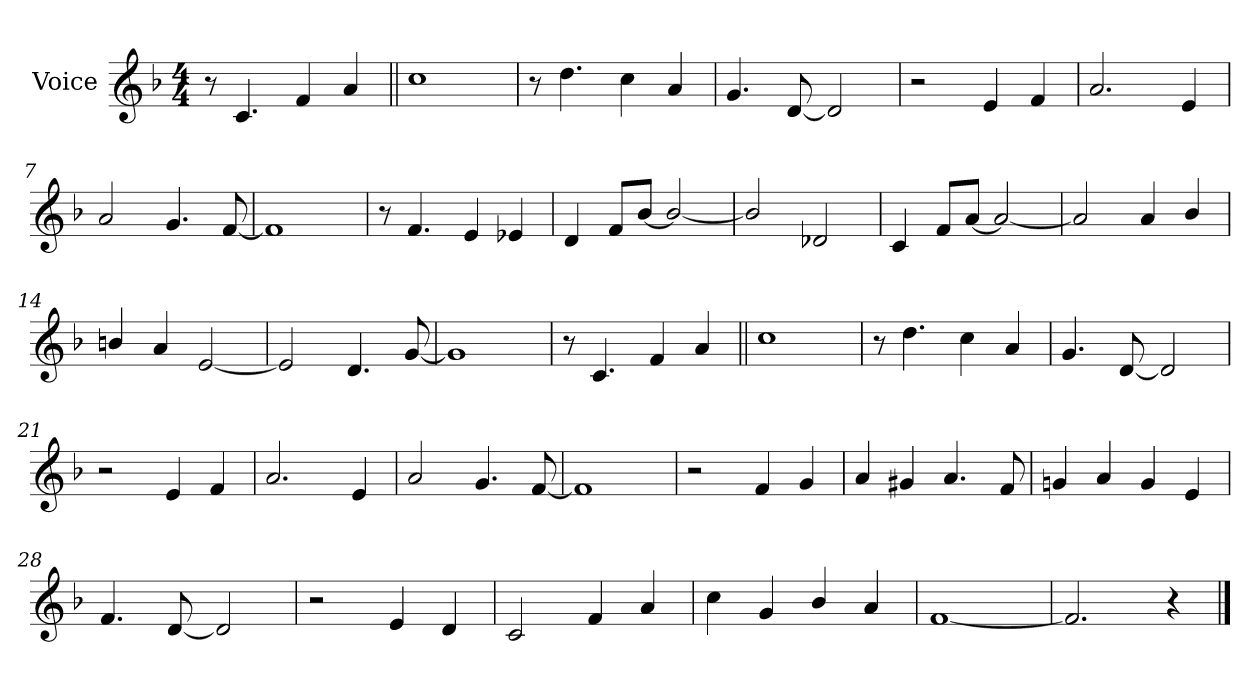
**kern
*part1
*staff1
*I"Voice
*I'V.
*clefG2
*k[b-]
*F:
*M4/4
=1
8r
4.c/
4f/
4a/
=2||
1cc
=3
8r
4.dd\
4cc\
4a/
=4
4.g/
[<8d/
2d/]
=5
2r
4e/
4f/
!!LO:LB:g=z
=6
2.a/
4e/
=7
2a/
4.g/
[<8f/
=8
1f]
=9
8r
4.f/
4e/
4e-X/
!!LO:LB:g=z
=10
4d/
8f/L
[<8b-/J
2b-/_<
=11
2b-/]
2d-X/
=12
4c/
8f/L
[<8a/J
2a/_<
=13
2a/]
4a/
4b-/
!!LO:LB:g=z
=14
4bn/
4a/
[<2e/
=15
2e/]
4.d/
[<8g/
=16
1g]
=17
8r
4.c/
4f/
4a/
!!LO:LB:g=z
=18||
1cc
=19
8r
4.dd\
4cc\
4a/
=20
4.g/
[<8d/
2d/]
=21
2r
4e/
4f/
!!LO:LB:g=z
=22
2.a/
4e/
=23
2a/
4.g/
[<8f/
=24
1f]
=25
2r
4f/
4g/
!!LO:LB:g=z
=26
4a/
4g#X/
4.a/
8f/
=27
4gn/
4a/
4g/
4e/
=28
4.f/
[<8d/
2d/]
=29
2r
4e/
4d/
!!LO:LB:g=z
=30
2c/
4f/
4a/
=31
4cc\
4g/
4b-/
4a/
=32
[<1f
=33
2.f/]
4r
==
*-
